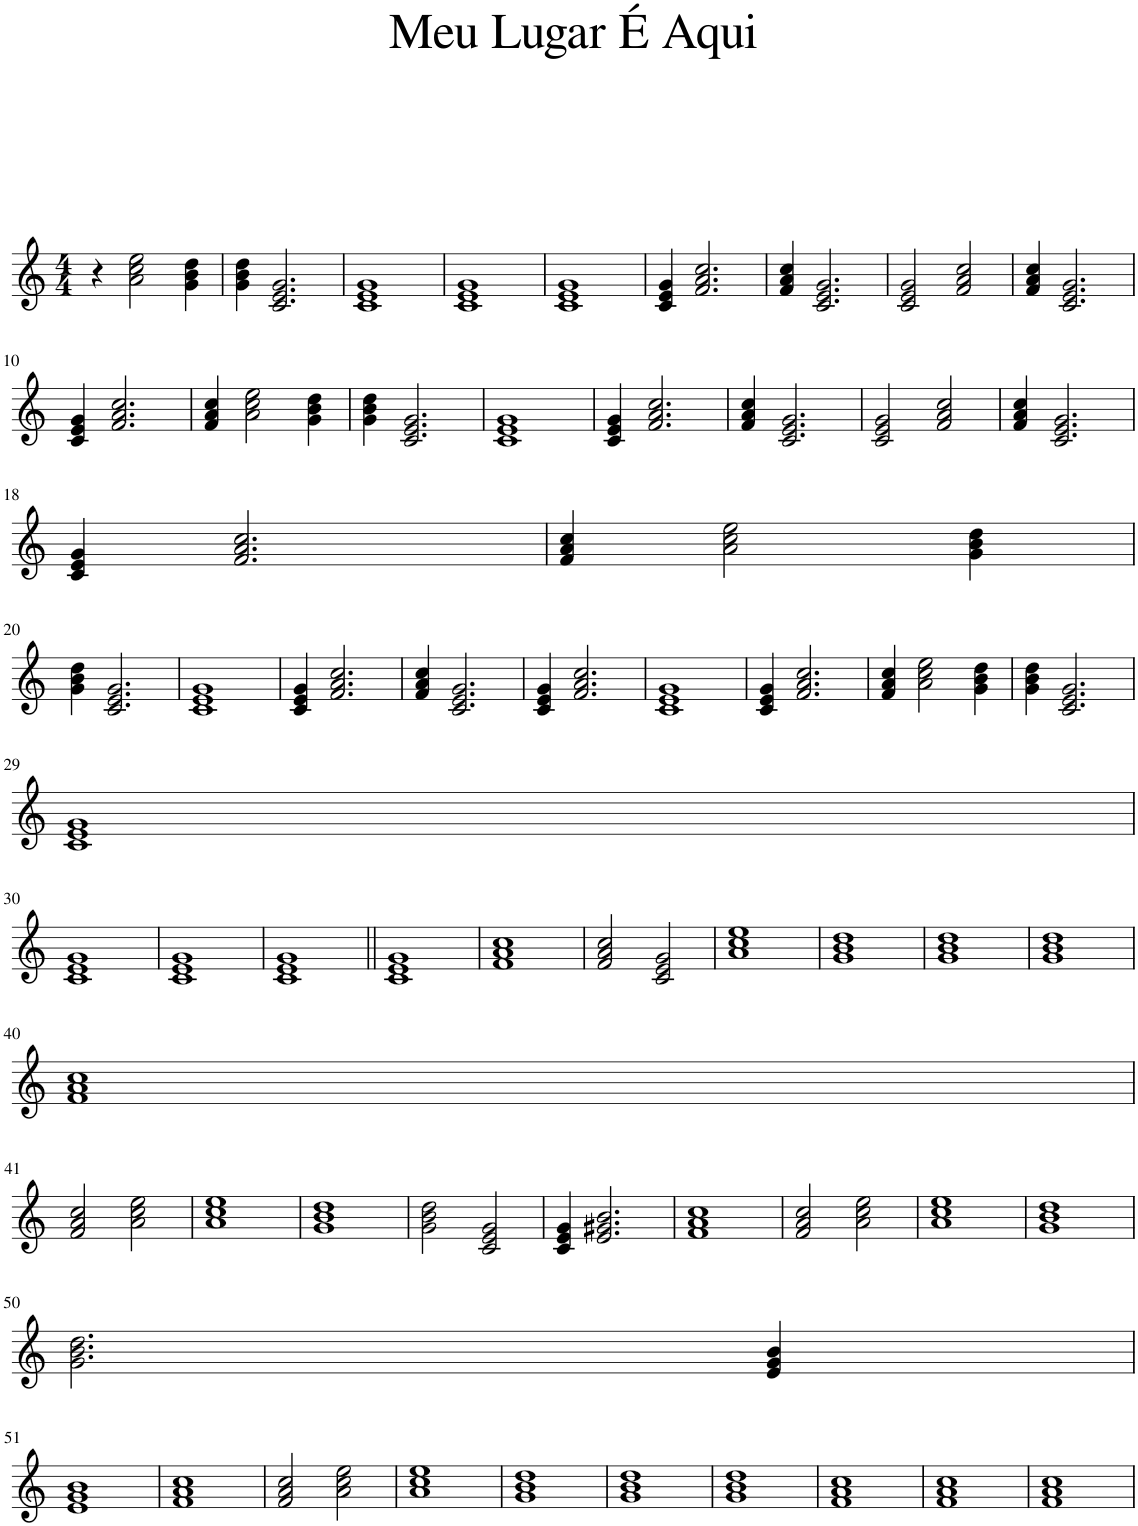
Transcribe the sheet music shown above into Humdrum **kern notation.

**kern
*part1
*staff1
*I"Piano
*I'Pno.
*clefG2
*k[]
*M4/4
=1
4r
2a\ 2cc\ 2ee\
4g\ 4b\ 4dd\
=2
4g\ 4b\ 4dd\
2.c/ 2.e/ 2.g/
=3
1c 1e 1g
=4
1c 1e 1g
=5
1c 1e 1g
=6
4c/ 4e/ 4g/
2.f/ 2.a/ 2.cc/
=7
4f/ 4a/ 4cc/
2.c/ 2.e/ 2.g/
=8
2c/ 2e/ 2g/
2f/ 2a/ 2cc/
=9
4f/ 4a/ 4cc/
2.c/ 2.e/ 2.g/
!!LO:LB:g=z
=10
4c/ 4e/ 4g/
2.f/ 2.a/ 2.cc/
=11
4f/ 4a/ 4cc/
2a\ 2cc\ 2ee\
4g\ 4b\ 4dd\
=12
4g\ 4b\ 4dd\
2.c/ 2.e/ 2.g/
=13
1c 1e 1g
=14
4c/ 4e/ 4g/
2.f/ 2.a/ 2.cc/
=15
4f/ 4a/ 4cc/
2.c/ 2.e/ 2.g/
=16
2c/ 2e/ 2g/
2f/ 2a/ 2cc/
=17
4f/ 4a/ 4cc/
2.c/ 2.e/ 2.g/
!!LO:LB:g=z
=18
4c/ 4e/ 4g/
2.f/ 2.a/ 2.cc/
=19
4f/ 4a/ 4cc/
2a\ 2cc\ 2ee\
4g\ 4b\ 4dd\
!!LO:LB:g=z
=20
4g\ 4b\ 4dd\
2.c/ 2.e/ 2.g/
=21
1c 1e 1g
=22
4c/ 4e/ 4g/
2.f/ 2.a/ 2.cc/
=23
4f/ 4a/ 4cc/
2.c/ 2.e/ 2.g/
=24
4c/ 4e/ 4g/
2.f/ 2.a/ 2.cc/
=25
1c 1e 1g
=26
4c/ 4e/ 4g/
2.f/ 2.a/ 2.cc/
=27
4f/ 4a/ 4cc/
2a\ 2cc\ 2ee\
4g\ 4b\ 4dd\
=28
4g\ 4b\ 4dd\
2.c/ 2.e/ 2.g/
!!LO:LB:g=z
=29
1c 1e 1g
!!LO:LB:g=z
=30
1c 1e 1g
=31
1c 1e 1g
=32
1c 1e 1g
=33||
1c 1e 1g
=34
1f 1a 1cc
=35
2f/ 2a/ 2cc/
2c/ 2e/ 2g/
=36
1a 1cc 1ee
=37
1g 1b 1dd
=38
1g 1b 1dd
=39
1g 1b 1dd
!!LO:LB:g=z
=40
1f 1a 1cc
!!LO:LB:g=z
=41
2f/ 2a/ 2cc/
2a\ 2cc\ 2ee\
=42
1a 1cc 1ee
=43
1g 1b 1dd
=44
2g\ 2b\ 2dd\
2c/ 2e/ 2g/
=45
4c/ 4e/ 4g/
2.e/ 2.g#X/ 2.b/
=46
1f 1a 1cc
=47
2f/ 2a/ 2cc/
2a\ 2cc\ 2ee\
=48
1a 1cc 1ee
=49
1g 1b 1dd
!!LO:LB:g=z
=50
2.g\ 2.b\ 2.dd\
4e/ 4g/ 4b/
!!LO:LB:g=z
=51
1e 1g 1b
=52
1f 1a 1cc
=53
2f/ 2a/ 2cc/
2a\ 2cc\ 2ee\
=54
1a 1cc 1ee
=55
1g 1b 1dd
=56
1g 1b 1dd
=57
1g 1b 1dd
=58
1f 1a 1cc
=59
1f 1a 1cc
=60
1f 1a 1cc
=
*-
